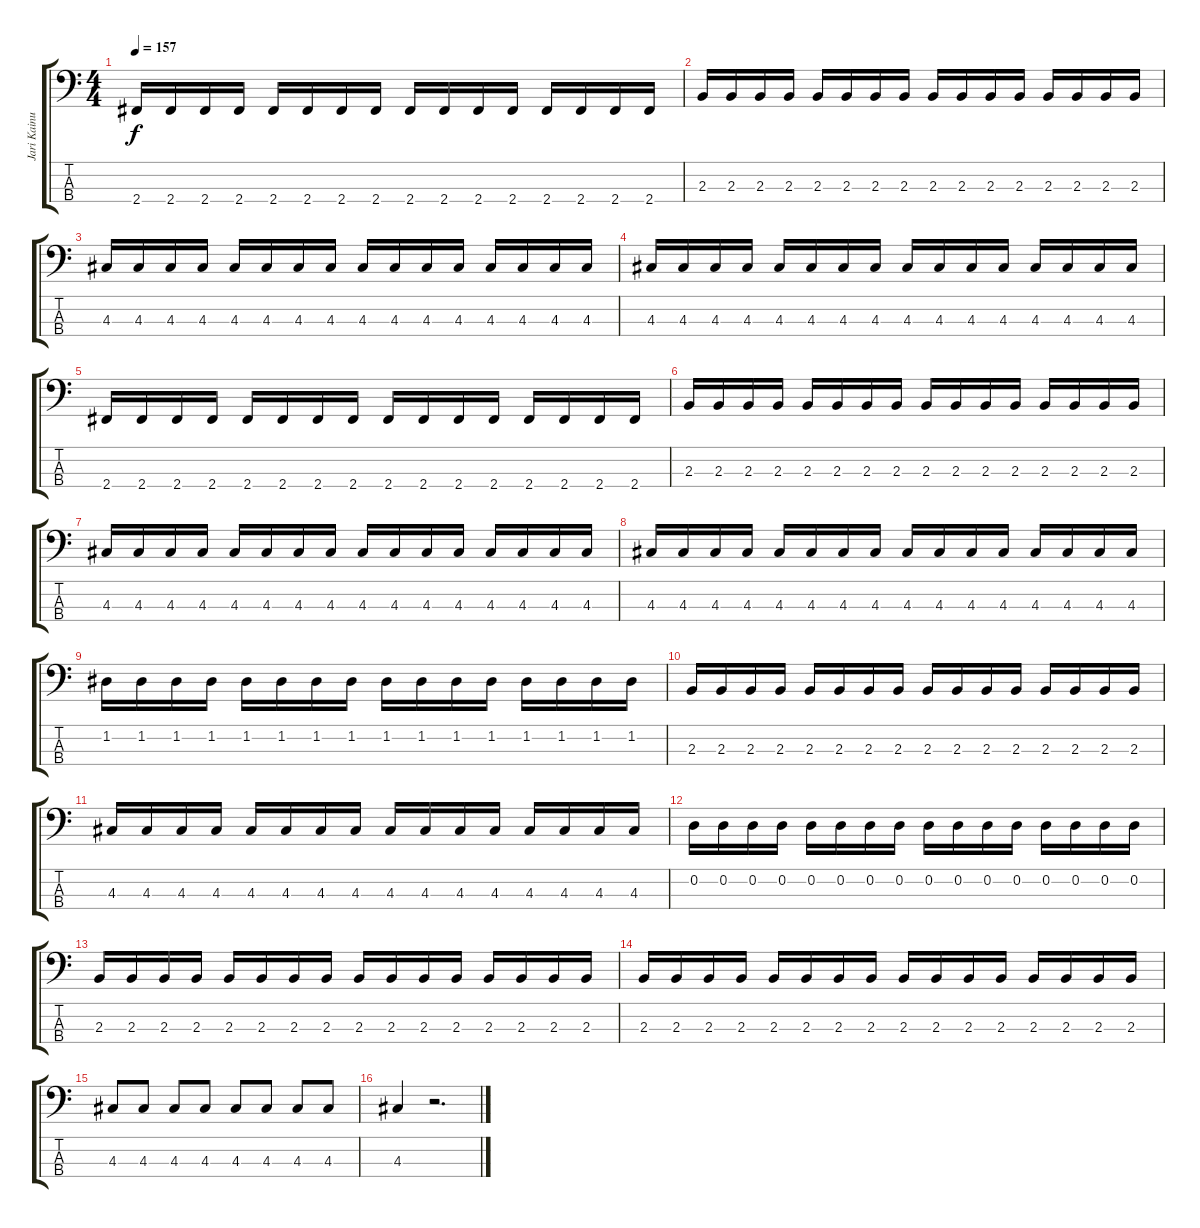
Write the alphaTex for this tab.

\track ("Jari Kainulainen" "Jari Kainu") {instrument electricbassfinger}
\staff {score tabs}
\tuning (G2 D2 A1 E1) {hide}
\ts (4 4)
\tempo 157
\clef f4
\ks c
2.4.16{dy f} 2.4.16 2.4.16 2.4.16 2.4.16 2.4.16 2.4.16 2.4.16 2.4.16 2.4.16 2.4.16 2.4.16 2.4.16 2.4.16 2.4.16 2.4.16 |
2.3.16 2.3.16 2.3.16 2.3.16 2.3.16 2.3.16 2.3.16 2.3.16 2.3.16 2.3.16 2.3.16 2.3.16 2.3.16 2.3.16 2.3.16 2.3.16 |
4.3.16 4.3.16 4.3.16 4.3.16 4.3.16 4.3.16 4.3.16 4.3.16 4.3.16 4.3.16 4.3.16 4.3.16 4.3.16 4.3.16 4.3.16 4.3.16 |
4.3.16 4.3.16 4.3.16 4.3.16 4.3.16 4.3.16 4.3.16 4.3.16 4.3.16 4.3.16 4.3.16 4.3.16 4.3.16 4.3.16 4.3.16 4.3.16 |
2.4.16 2.4.16 2.4.16 2.4.16 2.4.16 2.4.16 2.4.16 2.4.16 2.4.16 2.4.16 2.4.16 2.4.16 2.4.16 2.4.16 2.4.16 2.4.16 |
2.3.16 2.3.16 2.3.16 2.3.16 2.3.16 2.3.16 2.3.16 2.3.16 2.3.16 2.3.16 2.3.16 2.3.16 2.3.16 2.3.16 2.3.16 2.3.16 |
4.3.16 4.3.16 4.3.16 4.3.16 4.3.16 4.3.16 4.3.16 4.3.16 4.3.16 4.3.16 4.3.16 4.3.16 4.3.16 4.3.16 4.3.16 4.3.16 |
4.3.16 4.3.16 4.3.16 4.3.16 4.3.16 4.3.16 4.3.16 4.3.16 4.3.16 4.3.16 4.3.16 4.3.16 4.3.16 4.3.16 4.3.16 4.3.16 |
1.2.16 1.2.16 1.2.16 1.2.16 1.2.16 1.2.16 1.2.16 1.2.16 1.2.16 1.2.16 1.2.16 1.2.16 1.2.16 1.2.16 1.2.16 1.2.16 |
2.3.16 2.3.16 2.3.16 2.3.16 2.3.16 2.3.16 2.3.16 2.3.16 2.3.16 2.3.16 2.3.16 2.3.16 2.3.16 2.3.16 2.3.16 2.3.16 |
4.3.16 4.3.16 4.3.16 4.3.16 4.3.16 4.3.16 4.3.16 4.3.16 4.3.16 4.3.16 4.3.16 4.3.16 4.3.16 4.3.16 4.3.16 4.3.16 |
0.2.16 0.2.16 0.2.16 0.2.16 0.2.16 0.2.16 0.2.16 0.2.16 0.2.16 0.2.16 0.2.16 0.2.16 0.2.16 0.2.16 0.2.16 0.2.16 |
2.3.16 2.3.16 2.3.16 2.3.16 2.3.16 2.3.16 2.3.16 2.3.16 2.3.16 2.3.16 2.3.16 2.3.16 2.3.16 2.3.16 2.3.16 2.3.16 |
2.3.16 2.3.16 2.3.16 2.3.16 2.3.16 2.3.16 2.3.16 2.3.16 2.3.16 2.3.16 2.3.16 2.3.16 2.3.16 2.3.16 2.3.16 2.3.16 |
4.3.8 4.3.8 4.3.8 4.3.8 4.3.8 4.3.8 4.3.8 4.3.8 |
4.3.4 r.2{d}
